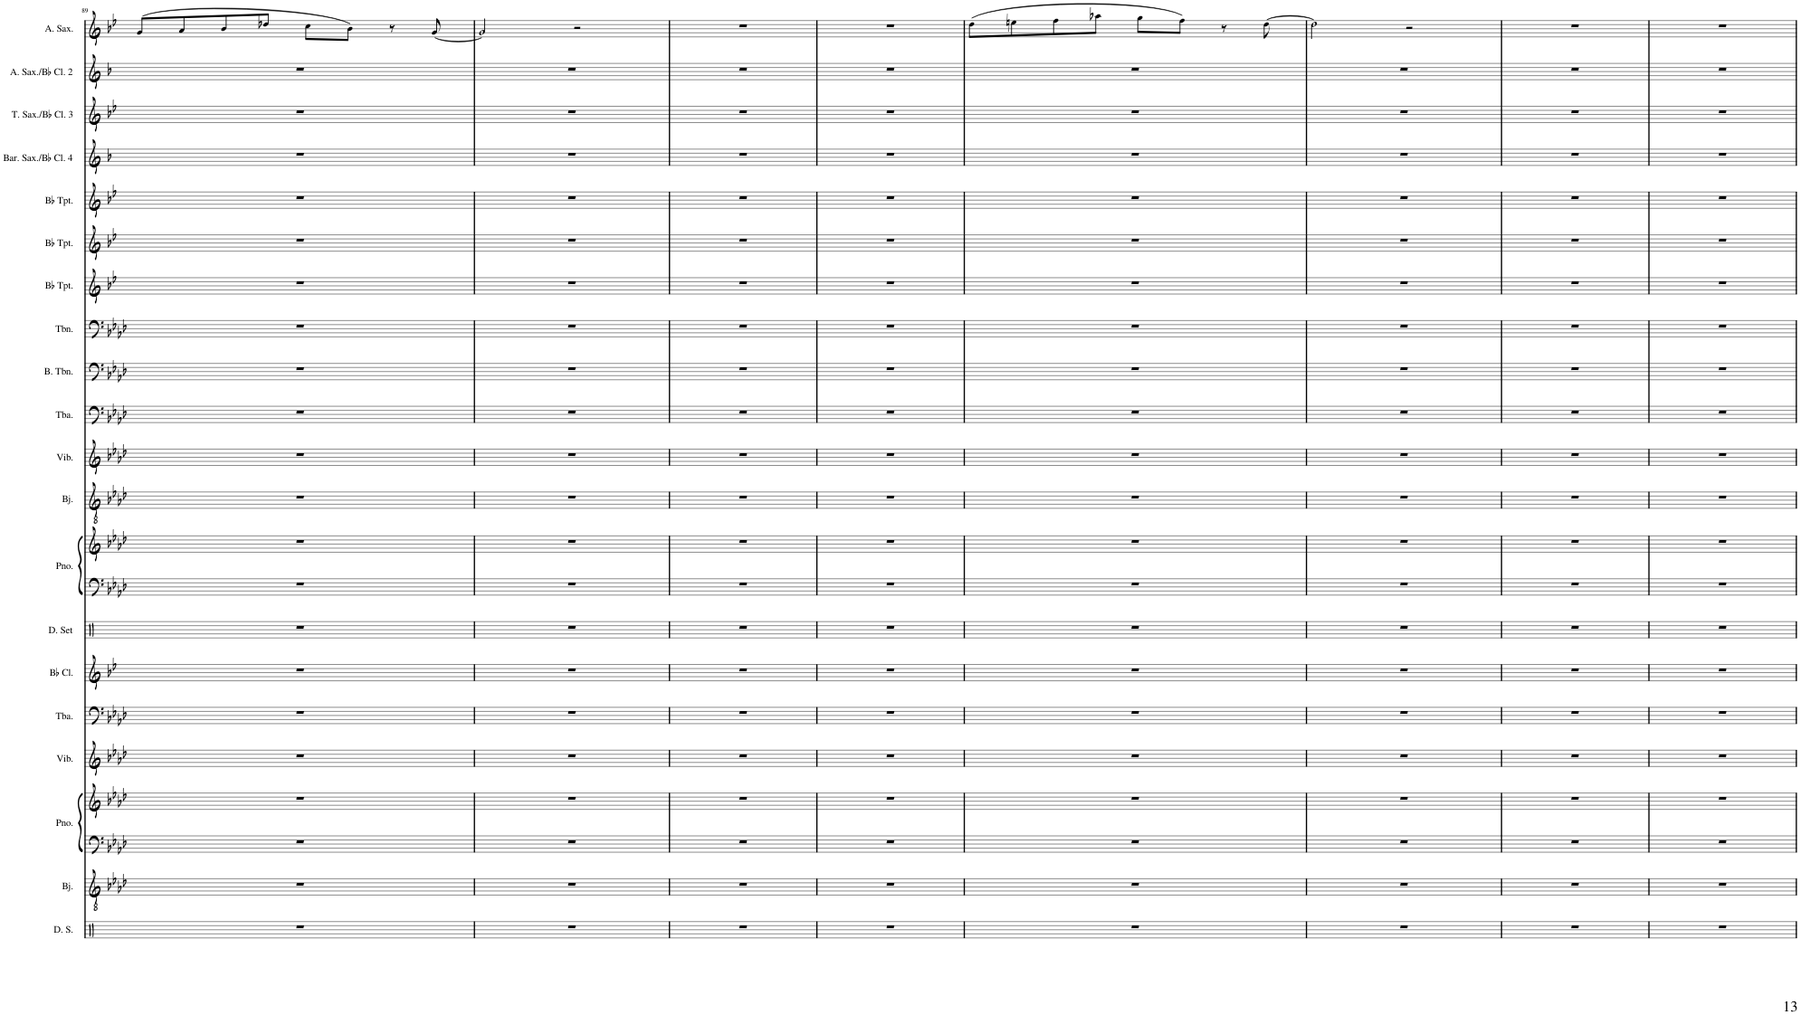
**kern	**kern	**kern	**kern	**kern	**kern	**kern	**kern	**kern	**kern	**kern	**kern	**kern	**kern	**kern	**kern	**kern	**kern	**kern	**kern	**kern	**kern
*part20	*part19	*part18	*part18	*part17	*part16	*part15	*part14	*part13	*part13	*part12	*part11	*part10	*part9	*part8	*part7	*part6	*part5	*part4	*part3	*part2	*part1
*staff22	*staff21	*staff20	*staff19	*staff18	*staff17	*staff16	*staff15	*staff14	*staff13	*staff12	*staff11	*staff10	*staff9	*staff8	*staff7	*staff6	*staff5	*staff4	*staff3	*staff2	*staff1
*I"MDL Drum Set	*I"Banjo	*I"Piano	*	*I"Vibraphone	*I"Tuba	*I"Bb Clarinet	*I"Drumset	*I"Piano	*	*I"Banjo	*I"Vibraphone	*I"Tuba	*I"Bass Trombone	*I"Trombone	*I"Bb Trumpet	*I"Bb Trumpet	*I"Bb Trumpet	*I"Baritone Saxophone/Bb Clarinet 4	*I"Tenor Saxophone/Bb Clarinet 3	*I"Alto Saxophone 2/Bb Clarinet 2	*I"Alto Saxophone 1/Bb Clarinet 1
*I'D. S.	*I'Bj.	*I'Pno.	*	*I'Vib.	*I'Tba.	*I'Bb Cl.	*I'D. Set	*I'Pno.	*	*I'Bj.	*I'Vib.	*I'Tba.	*I'B. Tbn.	*I'Tbn.	*I'Bb Tpt.	*I'Bb Tpt.	*I'Bb Tpt.	*I'Bar. Sax./Bb Cl. 4	*I'T. Sax./Bb Cl. 3	*I'A. Sax. 2/Bb Cl. 2	*I'A. Sax 1/Bb Cl. 1
!!LO:PB:g=z
*clefX	*clefGv2	*clefF4	*clefG2	*clefG2	*clefF4	*clefG2	*clefX	*clefF4	*clefG2	*clefGv2	*clefG2	*clefF4	*clefF4	*clefF4	*clefG2	*clefG2	*clefG2	*clefG2	*clefG2	*clefG2	*clefG2
*	*Trd7c12	*	*	*	*	*Trd1c2	*	*	*	*Trd7c12	*	*	*	*	*Trd1c2	*Trd1c2	*Trd1c2	*Trd12c21	*Trd8c14	*Trd5c9	*Trd5c9
*k[]	*k[b-e-a-d-]	*k[b-e-a-d-]	*k[b-e-a-d-]	*k[b-e-a-d-]	*k[b-e-a-d-]	*k[b-e-]	*k[]	*k[b-e-a-d-]	*k[b-e-a-d-]	*k[b-e-a-d-]	*k[b-e-a-d-]	*k[b-e-a-d-]	*k[b-e-a-d-]	*k[b-e-a-d-]	*k[b-e-]	*k[b-e-]	*k[b-e-]	*k[b-]	*k[b-e-]	*k[b-]	*k[b-e-]
*M2/2	*M2/2	*M2/2	*M2/2	*M2/2	*M2/2	*M2/2	*M2/2	*M2/2	*M2/2	*M2/2	*M2/2	*M2/2	*M2/2	*M2/2	*M2/2	*M2/2	*M2/2	*M2/2	*M2/2	*M2/2	*M2/2
*met(c|)	*met(c|)	*met(c|)	*met(c|)	*met(c|)	*met(c|)	*met(c|)	*met(c|)	*met(c|)	*met(c|)	*met(c|)	*met(c|)	*met(c|)	*met(c|)	*met(c|)	*met(c|)	*met(c|)	*met(c|)	*met(c|)	*met(c|)	*met(c|)	*met(c|)
=89	=89	=89	=89	=89	=89	=89	=89	=89	=89	=89	=89	=89	=89	=89	=89	=89	=89	=89	=89	=89	=89
1r	1r	1r	1r	1r	1r	1r	1r	1r	1r	1r	1r	1r	1r	1r	1r	1r	1r	1r	1r	1r	(8g/L
.	.	.	.	.	.	.	.	.	.	.	.	.	.	.	.	.	.	.	.	.	8a/
.	.	.	.	.	.	.	.	.	.	.	.	.	.	.	.	.	.	.	.	.	8b-/
.	.	.	.	.	.	.	.	.	.	.	.	.	.	.	.	.	.	.	.	.	8dd-X/J
.	.	.	.	.	.	.	.	.	.	.	.	.	.	.	.	.	.	.	.	.	8cc\L
.	.	.	.	.	.	.	.	.	.	.	.	.	.	.	.	.	.	.	.	.	8b-\J)
.	.	.	.	.	.	.	.	.	.	.	.	.	.	.	.	.	.	.	.	.	8r
.	.	.	.	.	.	.	.	.	.	.	.	.	.	.	.	.	.	.	.	.	[8g/
=90	=90	=90	=90	=90	=90	=90	=90	=90	=90	=90	=90	=90	=90	=90	=90	=90	=90	=90	=90	=90	=90
1r	1r	1r	1r	1r	1r	1r	1r	1r	1r	1r	1r	1r	1r	1r	1r	1r	1r	1r	1r	1r	2g/]
.	.	.	.	.	.	.	.	.	.	.	.	.	.	.	.	.	.	.	.	.	2r
=91	=91	=91	=91	=91	=91	=91	=91	=91	=91	=91	=91	=91	=91	=91	=91	=91	=91	=91	=91	=91	=91
1r	1r	1r	1r	1r	1r	1r	1r	1r	1r	1r	1r	1r	1r	1r	1r	1r	1r	1r	1r	1r	1r
=92	=92	=92	=92	=92	=92	=92	=92	=92	=92	=92	=92	=92	=92	=92	=92	=92	=92	=92	=92	=92	=92
1r	1r	1r	1r	1r	1r	1r	1r	1r	1r	1r	1r	1r	1r	1r	1r	1r	1r	1r	1r	1r	1r
=93	=93	=93	=93	=93	=93	=93	=93	=93	=93	=93	=93	=93	=93	=93	=93	=93	=93	=93	=93	=93	=93
1r	1r	1r	1r	1r	1r	1r	1r	1r	1r	1r	1r	1r	1r	1r	1r	1r	1r	1r	1r	1r	(8dd\L
.	.	.	.	.	.	.	.	.	.	.	.	.	.	.	.	.	.	.	.	.	8een\
.	.	.	.	.	.	.	.	.	.	.	.	.	.	.	.	.	.	.	.	.	8ff\
.	.	.	.	.	.	.	.	.	.	.	.	.	.	.	.	.	.	.	.	.	8aa-X\J
.	.	.	.	.	.	.	.	.	.	.	.	.	.	.	.	.	.	.	.	.	8gg\L
.	.	.	.	.	.	.	.	.	.	.	.	.	.	.	.	.	.	.	.	.	8ff\J)
.	.	.	.	.	.	.	.	.	.	.	.	.	.	.	.	.	.	.	.	.	8r
.	.	.	.	.	.	.	.	.	.	.	.	.	.	.	.	.	.	.	.	.	[8dd\
=94	=94	=94	=94	=94	=94	=94	=94	=94	=94	=94	=94	=94	=94	=94	=94	=94	=94	=94	=94	=94	=94
1r	1r	1r	1r	1r	1r	1r	1r	1r	1r	1r	1r	1r	1r	1r	1r	1r	1r	1r	1r	1r	2dd\]
.	.	.	.	.	.	.	.	.	.	.	.	.	.	.	.	.	.	.	.	.	2r
=95	=95	=95	=95	=95	=95	=95	=95	=95	=95	=95	=95	=95	=95	=95	=95	=95	=95	=95	=95	=95	=95
1r	1r	1r	1r	1r	1r	1r	1r	1r	1r	1r	1r	1r	1r	1r	1r	1r	1r	1r	1r	1r	1r
=96	=96	=96	=96	=96	=96	=96	=96	=96	=96	=96	=96	=96	=96	=96	=96	=96	=96	=96	=96	=96	=96
1r	1r	1r	1r	1r	1r	1r	1r	1r	1r	1r	1r	1r	1r	1r	1r	1r	1r	1r	1r	1r	1r
=	=	=	=	=	=	=	=	=	=	=	=	=	=	=	=	=	=	=	=	=	=
*-	*-	*-	*-	*-	*-	*-	*-	*-	*-	*-	*-	*-	*-	*-	*-	*-	*-	*-	*-	*-	*-
